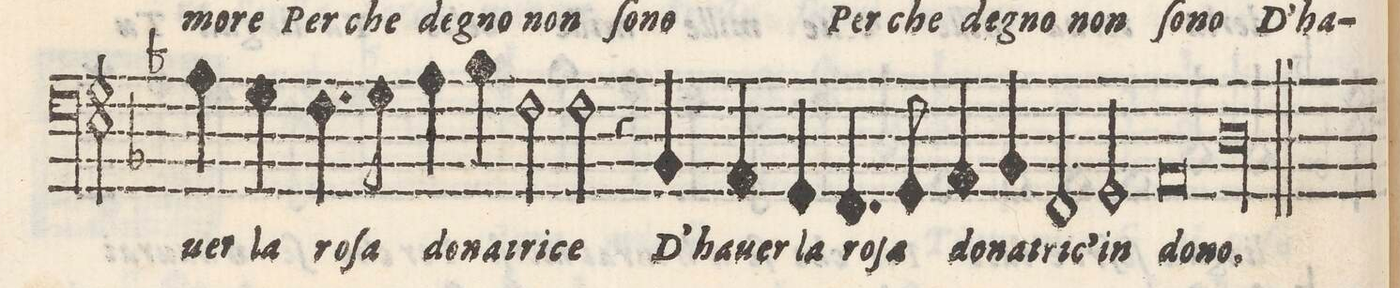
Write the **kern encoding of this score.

**kern	**text
*I"Basso	*
*clefF4	*
*k[b-]	*
*met(C)	*
*M2/1	*
4A\	-uer
4G\	la
=28-	=28-
4.F\	ro-
8G\	-ſa
4A\	do-
4B-\	-na-
2F\	-tri-
2F\	-ce
=29-	=29-
4r	.
4BB-/	D'ha-
4AA/	-uer
4GG/	la
4.FF/	ro-
8GG/	-ſa
4AA/	ro-
4BB-/	-na-
=30-	=30-
2FF/	-tric'
2GG/	in
0AA	do-
=31-	=31-
00D	-no.
=32-	=32-
=33-	=33-
1r	.
=-	=-
*-	*-
